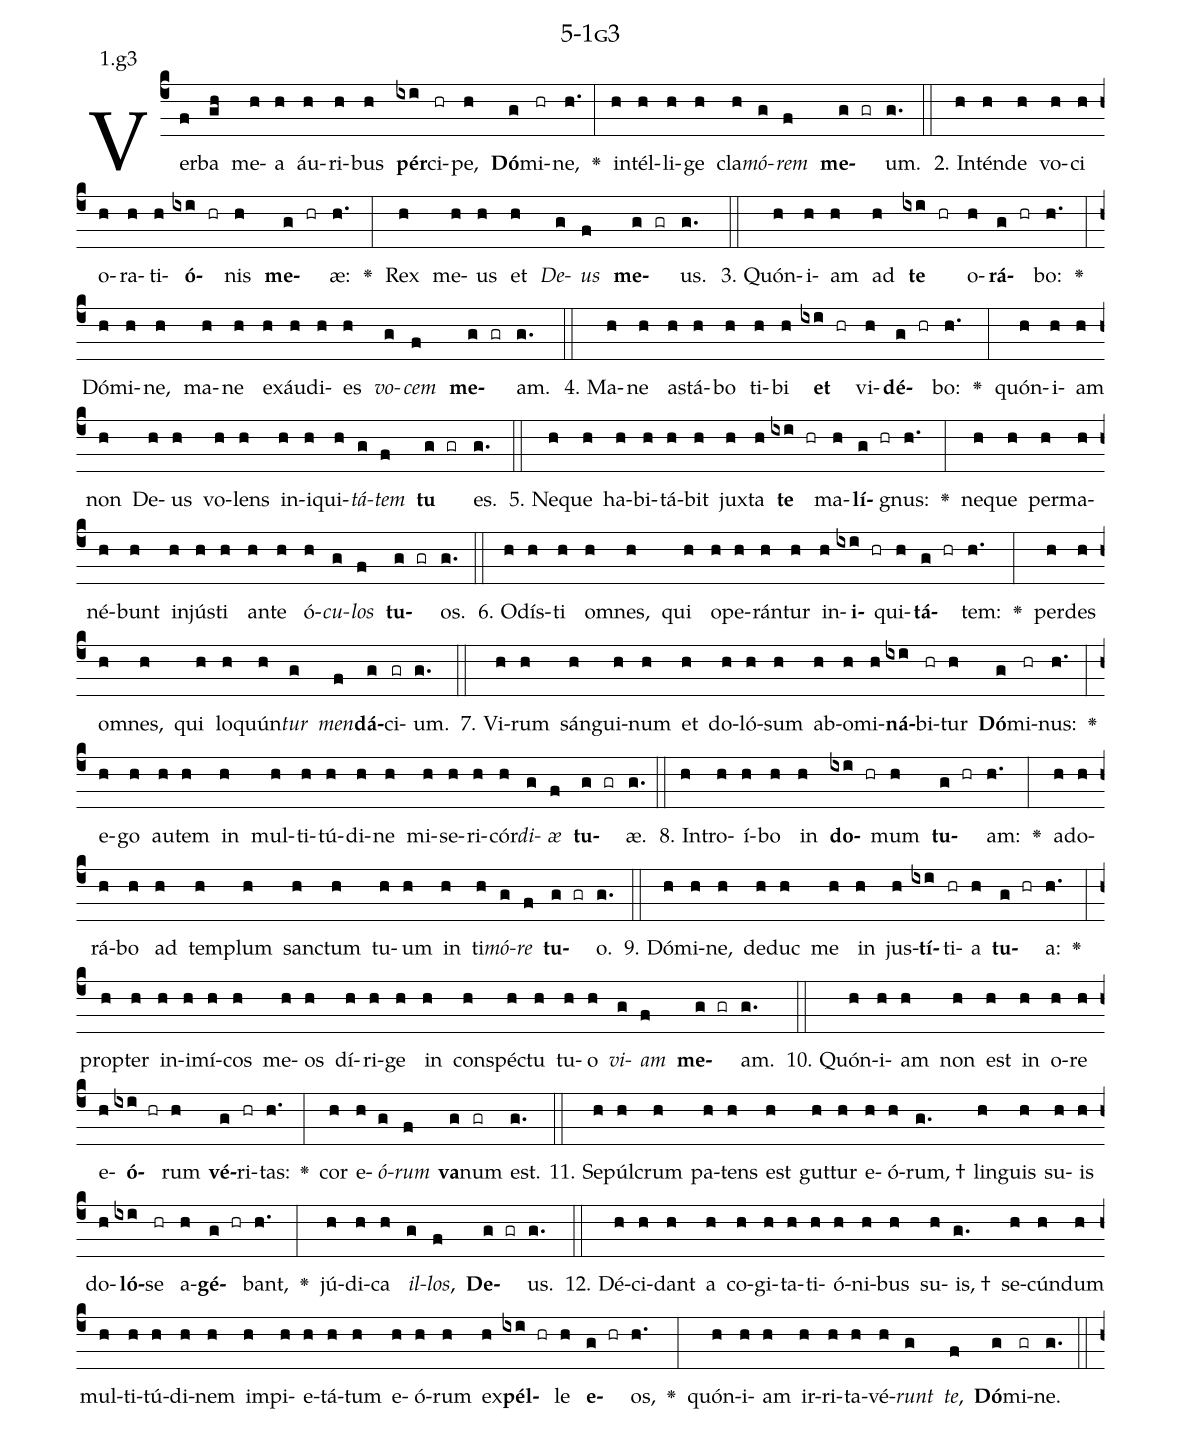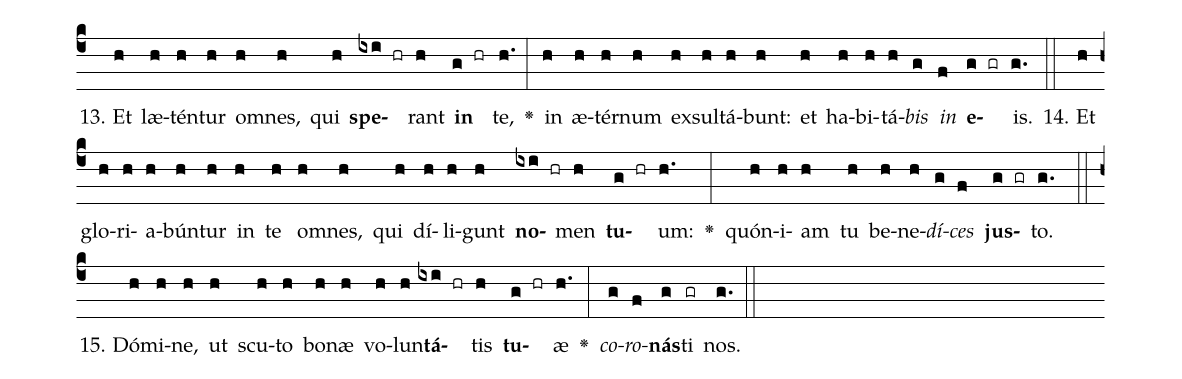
name: 5-1g3;
annotation: 1.g3;
%%
(c4)Ver(f)ba(gh) me(h)a(h) áu(h)ri(h)bus(h) <b>pér</b>(ixi)ci(hr)pe,(h) <b>Dó</b>(g)mi(hr)ne,(h.) <v>\greheightstar</v>(:) in(h)tél(h)li(h)ge(h) cla(h)<i>mó</i>(g)<i>rem</i>(f) <b>me</b>(g gr)um.(g.) (::)
2. In(h)tén(h)de(h) vo(h)ci(h) o(h)ra(h)ti(h)<b>ó</b>(ixi hr)nis(h) <b>me</b>(g hr)æ:(h.) <v>\greheightstar</v>(:) Rex(h) me(h)us(h) et(h) <i>De</i>(g)<i>us</i>(f) <b>me</b>(g gr)us.(g.) (::)
3. Quón(h)i(h)am(h) ad(h) <b>te</b>(ixi hr) o(h)<b>rá</b>(g hr)bo:(h.) <v>\greheightstar</v>(:) Dó(h)mi(h)ne,(h) ma(h)ne(h) ex(h)áu(h)di(h)es(h) <i>vo</i>(g)<i>cem</i>(f) <b>me</b>(g gr)am.(g.) (::)
4. Ma(h)ne(h) a(h)stá(h)bo(h) ti(h)bi(h) <b>et</b>(ixi hr) vi(h)<b>dé</b>(g hr)bo:(h.) <v>\greheightstar</v>(:) quón(h)i(h)am(h) non(h) De(h)us(h) vo(h)lens(h) in(h)i(h)qui(h)<i>tá</i>(g)<i>tem</i>(f) <b>tu</b>(g gr) es.(g.) (::)
5. Ne(h)que(h) ha(h)bi(h)tá(h)bit(h) jux(h)ta(h) <b>te</b>(ixi hr) ma(h)<b>lí</b>(g hr)gnus:(h.) <v>\greheightstar</v>(:) ne(h)que(h) per(h)ma(h)né(h)bunt(h) in(h)jús(h)ti(h) an(h)te(h) ó(h)<i>cu</i>(g)<i>los</i>(f) <b>tu</b>(g gr)os.(g.) (::)
6. O(h)dís(h)ti(h) om(h)nes,(h) qui(h) o(h)pe(h)rán(h)tur(h) in(h)<b>i</b>(ixi hr)qui(h)<b>tá</b>(g hr)tem:(h.) <v>\greheightstar</v>(:) per(h)des(h) om(h)nes,(h) qui(h) lo(h)quún(h)<i>tur</i>(g) <i>men</i>(f)<b>dá</b>(g)ci(gr)um.(g.) (::)
7. Vi(h)rum(h) sán(h)gui(h)num(h) et(h) do(h)ló(h)sum(h) ab(h)o(h)mi(h)<b>ná</b>(ixi)bi(hr)tur(h) <b>Dó</b>(g)mi(hr)nus:(h.) <v>\greheightstar</v>(:) e(h)go(h) au(h)tem(h) in(h) mul(h)ti(h)tú(h)di(h)ne(h) mi(h)se(h)ri(h)cór(h)<i>di</i>(g)<i>æ</i>(f) <b>tu</b>(g gr)æ.(g.) (::)
8. In(h)tro(h)í(h)bo(h) in(h) <b>do</b>(ixi hr)mum(h) <b>tu</b>(g hr)am:(h.) <v>\greheightstar</v>(:) ad(h)o(h)rá(h)bo(h) ad(h) tem(h)plum(h) sanc(h)tum(h) tu(h)um(h) in(h) ti(h)<i>mó</i>(g)<i>re</i>(f) <b>tu</b>(g gr)o.(g.) (::)
9. Dó(h)mi(h)ne,(h) de(h)duc(h) me(h) in(h) jus(h)<b>tí</b>(ixi)ti(hr)a(h) <b>tu</b>(g hr)a:(h.) <v>\greheightstar</v>(:) prop(h)ter(h) in(h)i(h)mí(h)cos(h) me(h)os(h) dí(h)ri(h)ge(h) in(h) con(h)spéc(h)tu(h) tu(h)o(h) <i>vi</i>(g)<i>am</i>(f) <b>me</b>(g gr)am.(g.) (::)
10. Quón(h)i(h)am(h) non(h) est(h) in(h) o(h)re(h) e(h)<b>ó</b>(ixi hr)rum(h) <b>vé</b>(g)ri(hr)tas:(h.) <v>\greheightstar</v>(:) cor(h) e(h)<i>ó</i>(g)<i>rum</i>(f) <b>va</b>(g)num(gr) est.(g.) (::)
11. Se(h)púl(h)crum(h) pa(h)tens(h) est(h) gut(h)tur(h) e(h)ó(h)rum, †(g.) lin(h)guis(h) su(h)is(h) do(h)<b>ló</b>(ixi)se(hr) a(h)<b>gé</b>(g hr)bant,(h.) <v>\greheightstar</v>(:) jú(h)di(h)ca(h) <i>il</i>(g)<i>los</i>,(f) <b>De</b>(g gr)us.(g.) (::)
12. Dé(h)ci(h)dant(h) a(h) co(h)gi(h)ta(h)ti(h)ó(h)ni(h)bus(h) su(h)is, †(g.) se(h)cún(h)dum(h) mul(h)ti(h)tú(h)di(h)nem(h) im(h)pi(h)e(h)tá(h)tum(h) e(h)ó(h)rum(h) ex(h)<b>pél</b>(ixi hr)le(h) <b>e</b>(g hr)os,(h.) <v>\greheightstar</v>(:) quón(h)i(h)am(h) ir(h)ri(h)ta(h)vé(h)<i>runt</i>(g) <i>te</i>,(f) <b>Dó</b>(g)mi(gr)ne.(g.) (::)
13. Et(h) læ(h)tén(h)tur(h) om(h)nes,(h) qui(h) <b>spe</b>(ixi hr)rant(h) <b>in</b>(g hr) te,(h.) <v>\greheightstar</v>(:) in(h) æ(h)tér(h)num(h) ex(h)sul(h)tá(h)bunt:(h) et(h) ha(h)bi(h)tá(h)<i>bis</i>(g) <i>in</i>(f) <b>e</b>(g gr)is.(g.) (::)
14. Et(h) glo(h)ri(h)a(h)bún(h)tur(h) in(h) te(h) om(h)nes,(h) qui(h) dí(h)li(h)gunt(h) <b>no</b>(ixi hr)men(h) <b>tu</b>(g hr)um:(h.) <v>\greheightstar</v>(:) quón(h)i(h)am(h) tu(h) be(h)ne(h)<i>dí</i>(g)<i>ces</i>(f) <b>jus</b>(g gr)to.(g.) (::)
15. Dó(h)mi(h)ne,(h) ut(h) scu(h)to(h) bo(h)næ(h) vo(h)lun(h)<b>tá</b>(ixi hr)tis(h) <b>tu</b>(g hr)æ(h.) <v>\greheightstar</v>(:) <i>co</i>(g)<i>ro</i>(f)<b>nás</b>(g)ti(gr) nos.(g.) (::)
